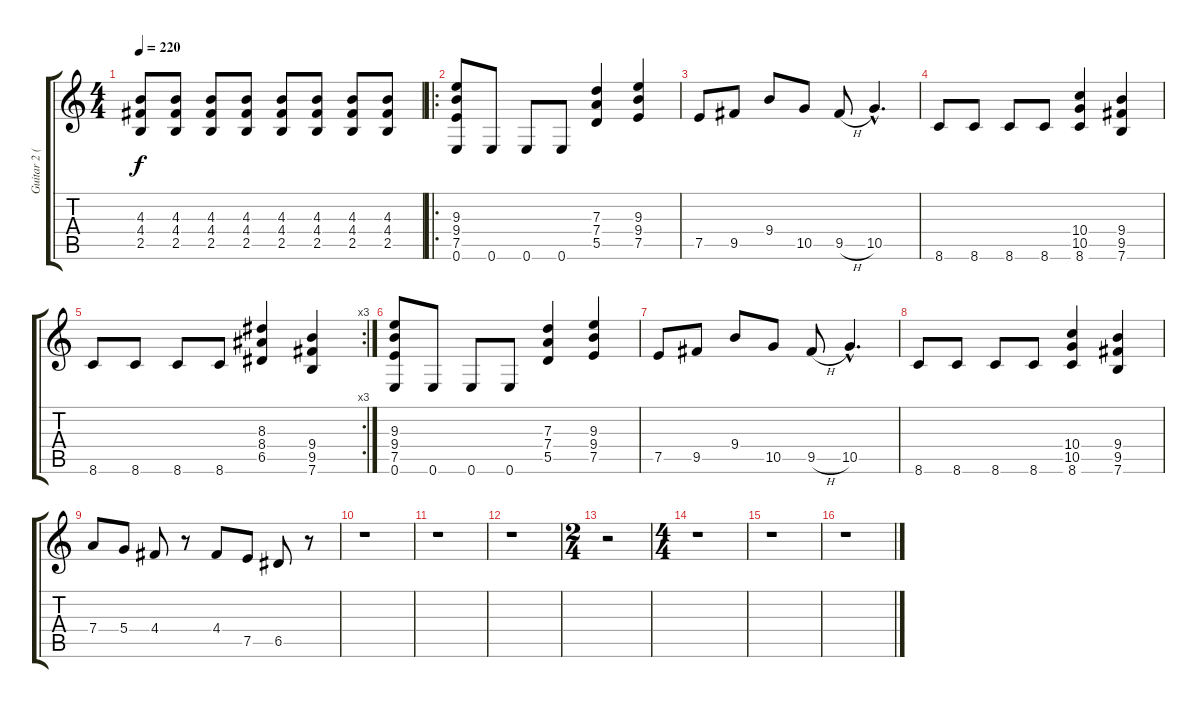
\track ("Guitar 2 (Main Lead)" "Guitar 2 (") {instrument overdrivenguitar}
\staff {score tabs}
\tuning (E4 B3 G3 D3 A2 E2) {hide}
\ts (4 4)
\tempo 220
\clef g2
\ks c
(4.3 4.4 2.5).8{dy f} (4.3 4.4 2.5).8 (4.3 4.4 2.5).8 (4.3 4.4 2.5).8 (4.3 4.4 2.5).8 (4.3 4.4 2.5).8 (4.3 4.4 2.5).8 (4.3 4.4 2.5).8 |
\ro
(9.3 9.4 7.5 0.6).8 0.6.8 0.6.8 0.6.8 (7.3 7.4 5.5).4 (9.3 9.4 7.5).4 |
7.5.8 9.5.8 9.4.8 10.5.8 9.5{h}.8 10.5{hac}.4{d} |
8.6.8 8.6.8 8.6.8 8.6.8 (10.4 10.5 8.6).4 (9.4 9.5 7.6).4 |
\rc 3
8.6.8 8.6.8 8.6.8 8.6.8 (8.3 8.4 6.5).4 (9.4 9.5 7.6).4 |
(9.3 9.4 7.5 0.6).8 0.6.8 0.6.8 0.6.8 (7.3 7.4 5.5).4 (9.3 9.4 7.5).4 |
7.5.8 9.5.8 9.4.8 10.5.8 9.5{h}.8 10.5{hac}.4{d} |
8.6.8 8.6.8 8.6.8 8.6.8 (10.4 10.5 8.6).4 (9.4 9.5 7.6).4 |
7.4.8 5.4.8 4.4.8 r.8 4.4.8 7.5.8 6.5.8 r.8 |
r.1 |
r.1 |
r.1 |
\ts (2 4)
r.2 |
\ts (4 4)
r.1 |
r.1 |
r.1
